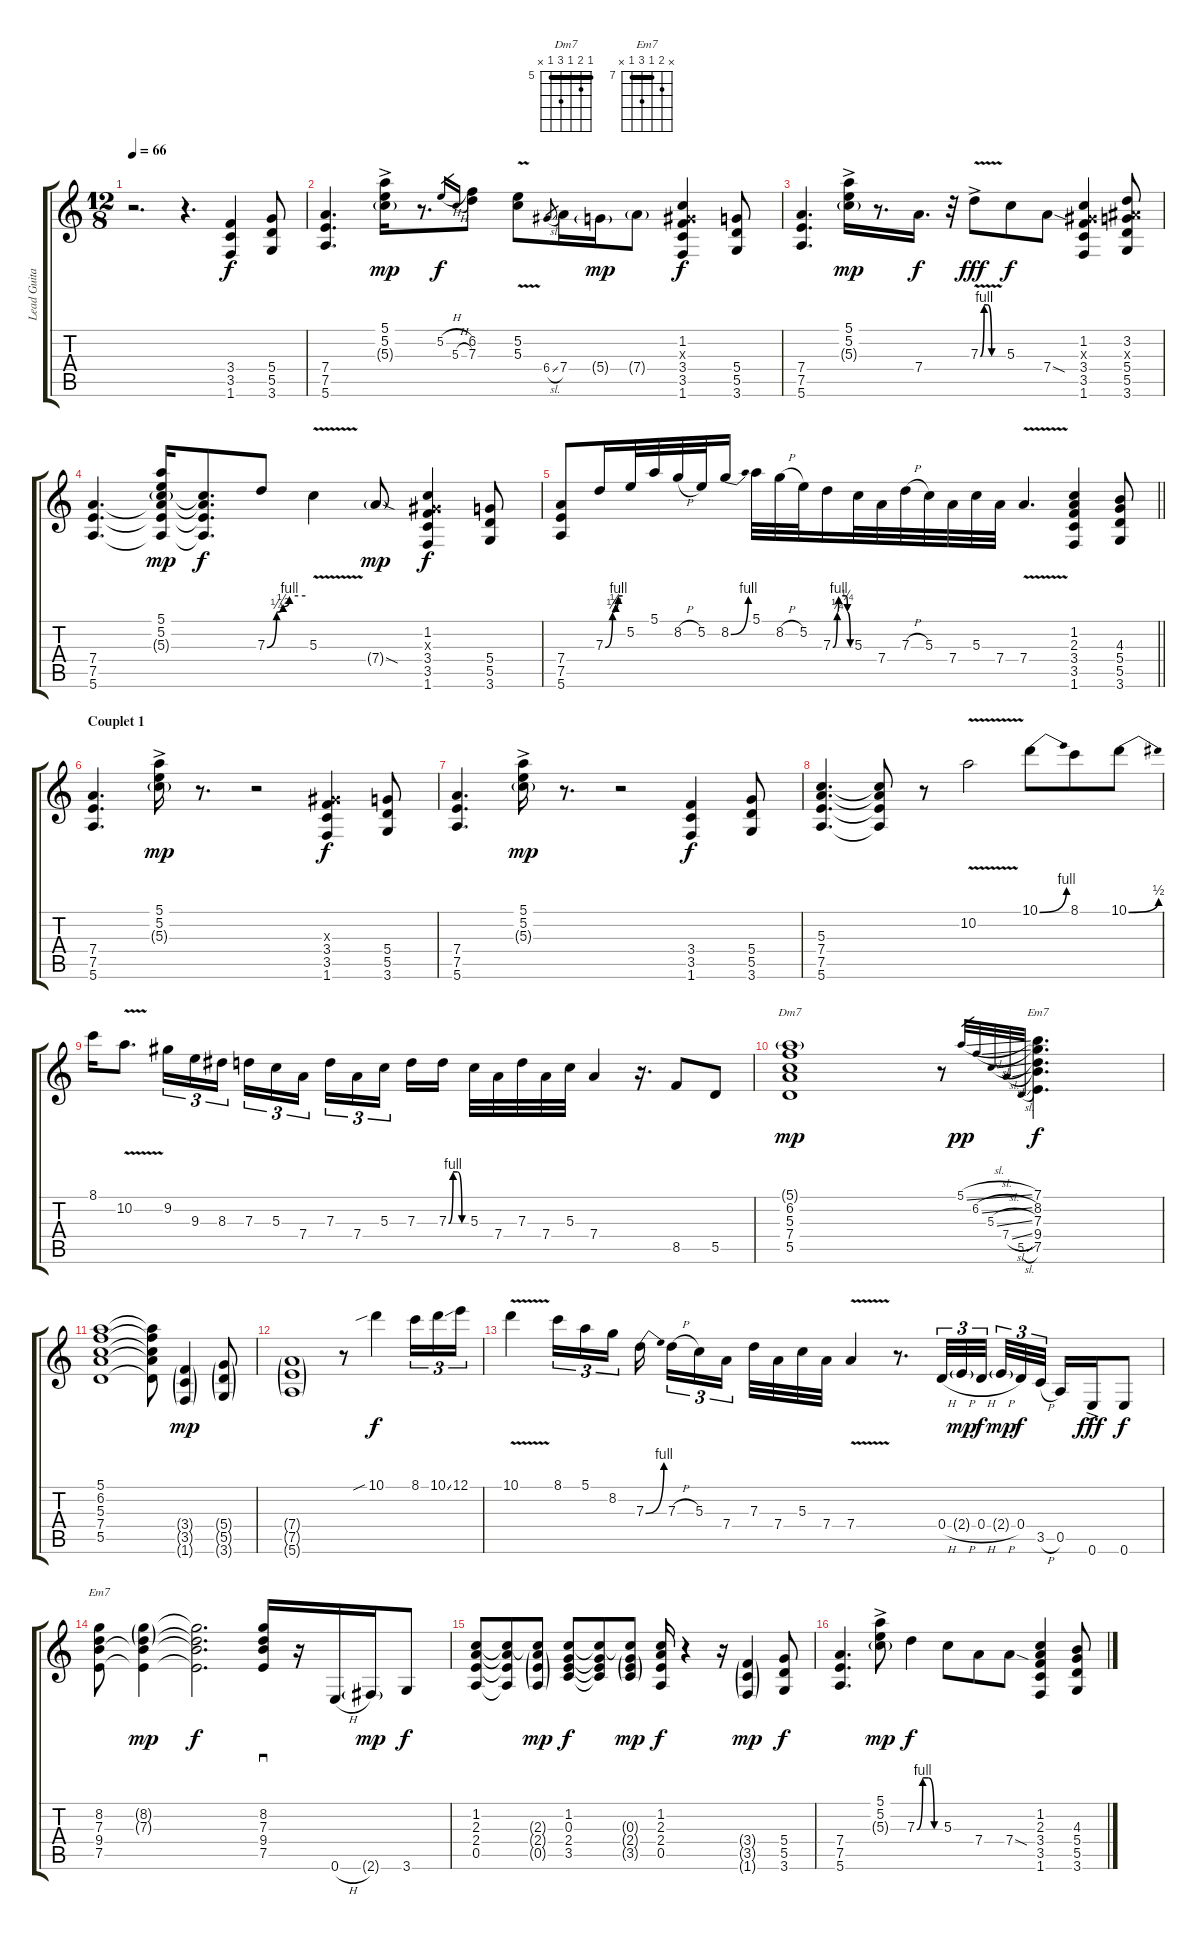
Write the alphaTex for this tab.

\track ("Lead Guitar" "Lead Guita") {instrument acousticguitarsteel}
\staff {score tabs}
\tuning (E4 B3 G3 D3 A2 E2) {hide}
\chord ("Dm7" 5 6 5 7 5 x) {firstfret 5 barre 5}
\chord ("Em7" 7 8 7 9 7 x) {firstfret 7 barre 7}
\chord ("Em7" x 8 7 9 7 x) {firstfret 7 barre 7}
\ts (12 8)
\tempo 66
\clef g2
\ks c
r.2{d dy f instrument acousticguitarsteel} r.4{d} (3.4 3.5 1.6).4 (5.4 5.5 3.6).8 |
(7.4 7.5 5.6).4{d} (5.1{ac} 5.2{ac} 5.3{g}).16{dy mp} r.8{d} 5.2{h}.16{gr dy f} 5.3{h}.16{gr} (6.2 7.3).8 (5.2 5.3{v}).8 6.4{sl}.8{gr} 7.4.16 5.4{g}.16{dy mp} 7.4{g}.8 (1.2 1.3{x} 3.4 3.5 1.6).4{dy f} (5.4 5.5 3.6).8 |
(7.4 7.5 5.6).4{d} (5.1{ac} 5.2{ac} 5.3{g}).16{dy mp} r.8{d} 7.4.16{d dy f} r.32 7.3{be (custom 0 0 10 4 20 4 30 0 60 0) v ac}.8{dy fff} 5.3.8{dy f} 7.4{sod}.8 (1.2 1.3{x} 3.4 3.5 1.6).4 (3.2 3.3{x} 5.4 5.5 3.6).8 |
(7.4 7.5 5.6).4{d} (5.1 5.2 5.3{g} 7.4{t} 7.5{t} 5.6{t}).16{dy mp} (5.3{t} 7.4{t} 7.5{t} 5.6{t}).8{d dy f} 7.3{be (custom 0 0 15 1 25 2 35 4 60 4)}.8 5.3{v}.4 7.4{sod g}.8{dy mp} (1.2 1.3{x} 3.4 3.5 1.6).4{dy f} (5.4 5.5 3.6).8 |
\barLineRight lightlight
(7.4 7.5 5.6).8 7.3{be (custom 0 0 25 1 36 2 45 4 60 4)}.16 5.2.32 5.1.32 8.2{h}.32 5.2.32 8.2{be (bend 0 0 60 4)}.16 5.1.32 8.2{h}.32 5.2.32 7.3{be (custom 0 0 15 1 20 4 45 4 50 1 60 0)}.16 5.3.32 7.4.32 7.3{h}.32 5.3.32 7.4.32 5.3.32 7.4.32 7.4{v}.4{d} (1.2 2.3 3.4 3.5 1.6).4 (4.3 5.4 5.5 3.6).8 |
\section ("" "Couplet 1")
(7.4 7.5 5.6).4{d} (5.1{ac} 5.2{ac} 5.3{g}).16{dy mp} r.8{d} r.2 (1.3{x} 3.4 3.5 1.6).4{dy f} (5.4 5.5 3.6).8 |
(7.4 7.5 5.6).4{d} (5.1{ac} 5.2{ac} 5.3{g}).16{dy mp} r.8{d} r.2 (3.4 3.5 1.6).4{dy f} (5.4 5.5 3.6).8 |
(5.3 7.4 7.5 5.6).4{d} (5.3{t} 7.4{t} 7.5{t} 5.6{t}).8 r.8 10.2{v}.2 10.1{be (bend 0 0 60 4)}.8 8.1.8 10.1{be (bend 0 0 60 2)}.8 |
8.1.16 10.2{v}.8{d} 9.2.16{tu (3 2)} 9.3.16{tu (3 2)} 8.3.16{tu (3 2)} 7.3.16{tu (3 2)} 5.3.16{tu (3 2)} 7.4.16{tu (3 2) beam splitsecondary} 7.3.16{tu (3 2)} 7.4.16{tu (3 2)} 5.3.16{tu (3 2) beam splitsecondary} 7.3.16 7.3{be (custom 0 0 15 4 30 4 45 0 60 0)}.16 5.3.32 7.4.32 7.3.32 7.4.32 5.3.32 7.4.4 r.16{d} 8.5.8 5.5.8 |
(5.1{g} 6.2 5.3 7.4 5.5).1{ch "Dm7" dy mp} r.8 5.1{sl}.32{gr dy pp} 6.2{sl}.32{gr} 5.3{sl}.32{gr} 7.4{sl}.32{gr} 5.5{sl}.32{gr} (7.1 8.2 7.3 9.4 7.5).4{d ch "Em7" dy f} |
(5.1 6.2 5.3 7.4 5.5).1 (5.1{t} 6.2{t} 5.3{t} 7.4{t} 5.5{t}).8 (3.4{g} 3.5{g} 1.6{g}).4{dy mp} (5.4{g} 5.5{g} 3.6{g}).8 |
(7.4{g} 7.5{g} 5.6{g}).1 r.8 10.1{sib}.4{dy f} 8.1.16{tu (3 2)} 10.1{ss}.16{tu (3 2)} 12.1.16{tu (3 2)} |
10.1{v}.4 8.1.16{tu (3 2)} 5.1.16{tu (3 2)} 8.2.16{tu (3 2)} 7.3{be (bend 0 0 60 4)}.16{beam splitsecondary} 7.3{h}.16{tu (3 2)} 5.3.16{tu (3 2)} 7.4.16{tu (3 2) beam splitsecondary} 7.3.32 7.4.32 5.3.32 7.4.32 7.4{v}.4 r.8{d} 0.4{h}.32{tu (3 2)} 2.4{h g}.32{tu (3 2) dy mp} 0.4{h}.32{tu (3 2) dy f beam splitsecondary} 2.4{h g}.32{tu (3 2) dy mp} 0.4.32{tu (3 2) dy f} 3.5{h}.32{tu (3 2) beam splitsecondary} 0.5.16 0.6{ac}.16{dy fff} 0.6.8{dy f} |
(8.2 7.3 9.4 7.5).8{ch "Em7"} (8.2{g} 7.3{g} 9.4{t} 7.5{t}).4{dy mp} (8.2{t} 7.3{t} 9.4{t} 7.5{t}).2{d dy f} (8.2 7.3 9.4 7.5).16{sd} r.16 0.6{h}.16 2.6{g}.16{dy mp} 3.6.8{dy f} |
(1.2 2.3 2.4 0.5).8 (1.2{t} 2.3{t} 2.4{t} 0.5{t}).8 (1.2{t} 2.3{g} 2.4{g} 0.5{g}).8{dy mp} (1.2 0.3 2.4 3.5).8{dy f} (1.2{t} 0.3{t} 2.4{t} 3.5{t}).8 (1.2{t} 0.3{g} 2.4{g} 3.5{g}).8{dy mp} (1.2 2.3 2.4 0.5).16{dy f} r.4 r.16 (3.4{g} 3.5{g} 1.6{g}).4{dy mp} (5.4 5.5 3.6).8{dy f} |
(7.4 7.5 5.6).4{d} (5.1{ac} 5.2{ac} 5.3{g}).8{dy mp} 7.3{be (custom 0 0 15 4 30 4 45 0 60 0)}.4{dy f} 5.3.8 7.4.8 7.4{sod}.8 (1.2 2.3 3.4 3.5 1.6).4 (4.3 5.4 5.5 3.6).8
